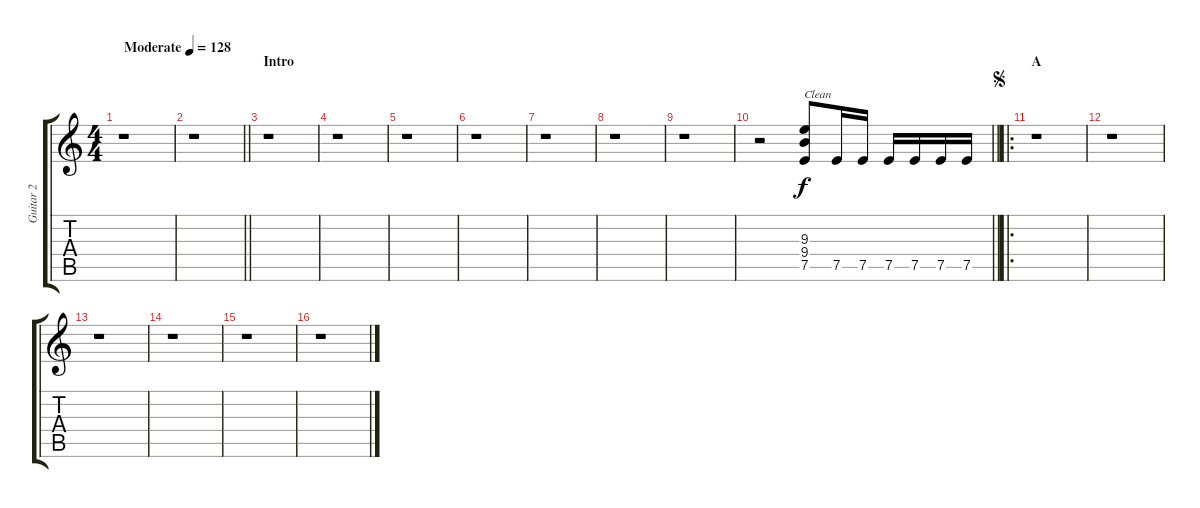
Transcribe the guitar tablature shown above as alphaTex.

\track ("Guitar 2" "Guitar 2") {instrument distortionguitar}
\staff {score tabs}
\tuning (E4 B3 G3 D3 A2 E2) {hide}
\ts (4 4)
\tempo (128 "Moderate")
\clef g2
\ks c
r.1{dy f instrument distortionguitar} |
\barLineRight lightlight
r.1 |
\section ("" "Intro")
r.1 |
r.1 |
r.1 |
r.1 |
r.1 |
r.1 |
r.1 |
\barLineRight lightlight
r.2 (9.3 9.4 7.5).8{txt "Clean" instrument electricguitarclean} 7.5.16 7.5.16 7.5.16 7.5.16 7.5.16 7.5.16 |
\ro
\section ("" "A")
\jump segno
r.1{instrument electricguitarclean} |
r.1 |
r.1 |
r.1 |
r.1 |
r.1
